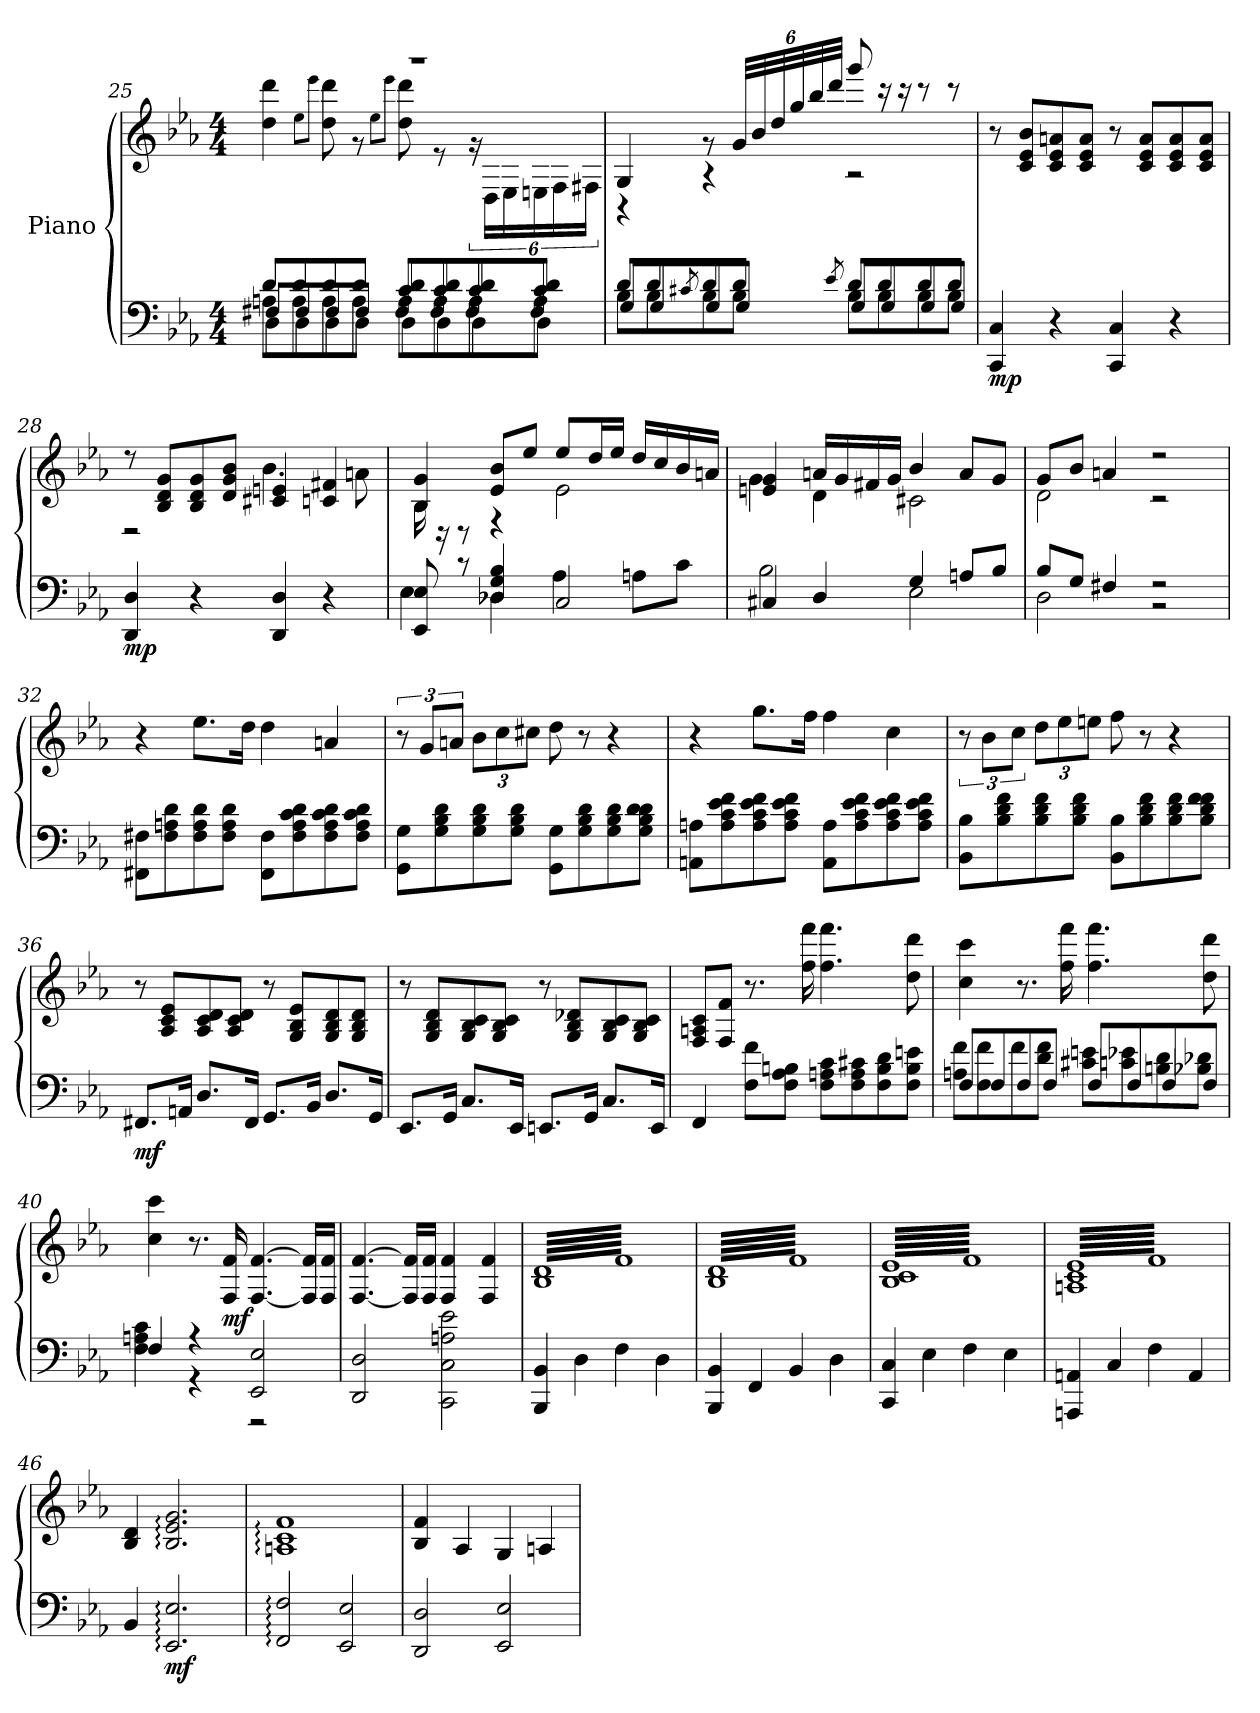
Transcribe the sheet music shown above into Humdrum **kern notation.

**kern	**kern	**dynam
*part1	*part1	*part1
*staff2	*staff1	*staff1/2
*I"Piano	*	*
!!LO:LB:g=z
*clefF4	*clefG2	*
*k[b-e-a-]	*k[b-e-a-]	*
*M4/4	*M4/4	*
*MM60	*MM60	*
=25	=25	=25
*^	*^	*
*	*^	*	*	*
*	*	*^	*	*	*
8d/L	8An\L	8F#X/L	8D\L	1r	4dd\ 4ddd\	.
8d/	8A\	8F#/	8D\	.	.	.
.	.	.	.	.	8qee-\L	.
.	.	.	.	.	8qeee-\J	.
8d/	8A\	8F#/	8D\	.	8dd\ 8ddd\	.
8d/J	8A\J	8F#/J	8D\J	.	8r	.
.	.	.	.	.	8qee-\L	.
.	.	.	.	.	8qeee-\J	.
8c/ 8d/L	8A\L	8F#/L	8D\L	.	8dd\ 8ddd\	.
8c/ 8d/	8A\	8F#/	8D\	.	8r	.
*	*	*	*	*MM55	*	*
8c/ 8d/	8A\	8F#/	8D\	.	24r	.
.	.	.	.	.	24D\LL	.
.	.	.	.	.	24E-\	.
8c/ 8d/J	8A\J	8F#/J	8D\J	.	24En\	.
.	.	.	.	.	24F\	.
.	.	.	.	.	24F#X\JJ	.
*v	*v	*v	*v	*	*	*
=26	=26	=26	=26
*	*MM60	*	*
*^	*	*	*
*	*^	*	*	*
8d/L	8B-\L	8G/L	4G/	4r	.
8d/	8B-\	8G/	.	.	.
8qc#X/	.	.	.	.	.
8d/	8B-\	8G/	8rg	4r	.
*	*	*	*Xbrackettup	*	*
8d/J	8B-\J	8G/J	48g/LLL	.	.
.	.	.	48b-/	.	.
.	.	.	48dd/	.	.
.	.	.	48gg/	.	.
.	.	.	48bb-/	.	.
.	.	.	48ddd/JJJ	.	.
8qe-/	.	.	.	.	.
8d/L	8B-\L	8G/L	8ggg/	2r	.
8d/	8B-\	8G/	16r	.	.
.	.	.	16r	.	.
8d/	8B-\	8G/	8r	.	.
8d/J	8B-\J	8G/J	8r	.	.
*	*	*	*v	*v	*
!!LO:LB:g=z
=27	=27	=27	=27	=27
!	!	!	!	!LO:DY:b=2
*v	*v	*v	*	*
4CC/ 4C/	8r	mp
.	8c/ 8e-/ 8b-/L	.
4r	8c/ 8e-/ 8an/	.
.	8c/ 8e-/ 8a/J	.
4CC/ 4C/	8r	.
.	8c/ 8e-/ 8a/L	.
4r	8c/ 8e-/ 8a/	.
.	8c/ 8e-/ 8a/J	.
=28	=28	=28
*	*^	*
!	!	!	!LO:DY:b=2
4DD/ 4D/	8r	2r	mp
.	8B-/ 8d/ 8g/L	.	.
4r	8B-/ 8d/ 8g/	.	.
.	8d/ 8g/ 8b-/J	.	.
*	*MM55	*	*
4DD/ 4D/	4c#X/ 4en/	4.b-\	.
4r	4cn/ 4f#X/	.	.
.	.	8an\	.
=29	=29	=29	=29
*	*MM65	*	*
*^	*	*	*
8EE-/ 8E-/	4E-\	4B-/ 4g/	16B-\	.
.	.	.	16r	.
8r	.	.	8r	.
4D-X/ 4G/ 4B-/	4D-\	8e-/ 8b-/L	4r	.
.	.	8ee-/J	.	.
2C/	4A-\	8ee-/L	2e-\	.
.	.	16dd/L	.	.
.	.	16ee-/JJ	.	.
.	8An\L	16dd/LL	.	.
.	.	16cc/	.	.
.	8c\J	16b-/	.	.
.	.	16an/JJ	.	.
!!LO:LB:g=z	!!
=30	=30	=30	=30	=30
4C#X/	2B-\	4en/ 4g/	4g\	.
4D/	.	16an/LL	4d\	.
.	.	16g/	.	.
.	.	16f#X/	.	.
.	.	16g/JJ	.	.
4G/	2E-\	4b-/	2c#X\	.
8An/L	.	8a/L	.	.
8B-/J	.	8g/J	.	.
=31	=31	=31	=31	=31
8B-/L	2D\	8g/L	2d\	.
8G/J	.	8b-/J	.	.
4F#X/	.	4an/	.	.
2r	2r	2r	2r	.
*v	*v	*	*	*
*	*v	*v	*
=32	=32	=32
8FF#X\ 8F#X\L	4r	.
8F#\ 8An\ 8d\	.	.
8F#\ 8A\ 8d\	8.ee-\L	.
8F#\ 8A\ 8d\J	.	.
.	16dd\Jk	.
8FF#\ 8F#\L	4dd\	.
8F#\ 8A\ 8c\ 8d\	.	.
8F#\ 8A\ 8c\ 8d\	4an/	.
8F#\ 8A\ 8c\ 8d\J	.	.
!!LO:LB:g=z
=33	=33	=33
*	*brackettup	*
8GG\ 8G\L	12r	.
.	12g/L	.
8G\ 8B-\ 8d\	.	.
.	12an/J	.
*	*Xbrackettup	*
8G\ 8B-\ 8d\	12b-\L	.
.	12cc\	.
8G\ 8B-\ 8d\J	.	.
.	12cc#X\J	.
8GG\ 8G\L	8dd\	.
8G\ 8B-\ 8d\	8r	.
8G\ 8B-\ 8d\	4r	.
8G\ 8B-\ 8d\ 8d\J	.	.
=34	=34	=34
8AAn\ 8An\L	4r	.
8A\ 8c\ 8e-\ 8f\	.	.
8A\ 8c\ 8e-\ 8f\	8.gg\L	.
8A\ 8c\ 8e-\ 8f\J	.	.
.	16ff\Jk	.
8AA\ 8A\L	4ff\	.
8A\ 8c\ 8e-\ 8f\	.	.
8A\ 8c\ 8e-\ 8f\	4cc\	.
8A\ 8c\ 8e-\ 8f\J	.	.
=35	=35	=35
*	*brackettup	*
8BB-\ 8B-\L	12r	.
.	12b-\L	.
8B-\ 8d\ 8f\	.	.
.	12cc\J	.
*	*Xbrackettup	*
8B-\ 8d\ 8f\	12dd\L	.
.	12ee-\	.
8B-\ 8d\ 8f\J	.	.
.	12een\J	.
8BB-\ 8B-\L	8ff\	.
8B-\ 8d\ 8f\	8r	.
8B-\ 8d\ 8f\	4r	.
8B-\ 8d\ 8f\ 8f\J	.	.
!!LO:PB:g=z
=36	=36	=36
!	!	!LO:DY:b=2
8.FF#X/L	8r	mf
.	8A-/ 8c/ 8e-/L	.
16AAn/Jk	.	.
8.D/L	8A-/ 8c/ 8d/	.
.	8A-/ 8c/ 8d/J	.
16FF#/Jk	.	.
8.GG/L	8r	.
.	8G/ 8B-/ 8e-/L	.
16BB-/Jk	.	.
8.D/L	8G/ 8B-/ 8d/	.
.	8G/ 8B-/ 8d/J	.
16GG/Jk	.	.
=37	=37	=37
8.EE-/L	8r	.
.	8G/ 8B-/ 8d/L	.
16GG/Jk	.	.
8.C/L	8G/ 8B-/ 8c/	.
.	8G/ 8B-/ 8c/J	.
16EE-/Jk	.	.
8.EEn/L	8r	.
.	8G/ 8B-/ 8d-X/L	.
16GG/Jk	.	.
8.C/L	8G/ 8B-/ 8c/	.
.	8G/ 8B-/ 8c/J	.
16EE/Jk	.	.
=38	=38	=38
4FF/	8F/ 8An/ 8c/L	.
.	8F/ 8f/J	.
8F\ 8f\L	8.r	.
8F\ 8A-\ 8Bn\J	.	.
.	16ff\ 16fff\	.
8F\ 8An\ 8c\L	4.ff\ 4.fff\	.
8F\ 8A\ 8c#X\	.	.
8F\ 8B\ 8d\	.	.
8F\ 8B\ 8en\J	8dd\ 8ddd\	.
!!LO:LB:g=z
=39	=39	=39
*^	*	*
8F/L	8An\ 8f\L	4cc\ 4ccc\	.
8F/	8F\ 8f\	.	.
8F/	8f\	8.r	.
8F/J	8d\ 8f\J	.	.
.	.	16ff\ 16fff\	.
8F/L	8c#X\ 8en\L	4.ff\ 4.fff\	.
8F/	8cn\ 8e-X\	.	.
8F/	8Bn\ 8d\	.	.
8F/J	8B-X\ 8d-X\J	8dd\ 8ddd\	.
=40	=40	=40	=40
4F/	4F\ 4An\ 4c\	4cc\ 4ccc\	.
4r	4r	8.r	.
*	*	*MM60	*
!	!	!	!LO:DY:b
.	.	16F/ 16f/	mf
2EE-/ 2E-/	2r	[4.F/ [4.f/	.
.	.	16F/] 16f/]LL	.
.	.	16F/ 16f/JJ	.
*v	*v	*	*
=41	=41	=41
*	*MM50	*
2DD/ 2D/	[4.F/ [4.f/	.
.	16F/] 16f/]LL	.
.	16F/ 16f/JJ	.
2CC\ 2C\ 2An\ 2e-\	4F/ 4f/	.
.	4F/ 4f/	.
=42	=42	=42
*	*brackettup	*
*	*MM70	*
!	!	!LO:DY:b=2
!	!	!LO:DY:n=1:b=2
!	!	!LO:DY:n=2:b
*	*tremolo	*
4BBB-/ 4BB-/	64B- 64dLLLL	p mp p
.	64f	.
.	64B- 64d	.
.	64f	.
.	64B- 64d	.
.	64f	.
.	64B- 64d	.
.	64f	.
.	64B- 64d	.
.	64f	.
.	64B- 64d	.
.	64f	.
.	64B- 64d	.
.	64f	.
.	64B- 64d	.
.	64f	.
4D\	64B- 64d	.
.	64f	.
.	64B- 64d	.
.	64f	.
.	64B- 64d	.
.	64f	.
.	64B- 64d	.
.	64f	.
.	64B- 64d	.
.	64f	.
.	64B- 64d	.
.	64f	.
.	64B- 64d	.
.	64f	.
.	64B- 64d	.
.	64f	.
4F\	64B- 64d	.
.	64f	.
.	64B- 64d	.
.	64f	.
.	64B- 64d	.
.	64f	.
.	64B- 64d	.
.	64f	.
.	64B- 64d	.
.	64f	.
.	64B- 64d	.
.	64f	.
.	64B- 64d	.
.	64f	.
.	64B- 64d	.
.	64f	.
4D\	64B- 64d	.
.	64f	.
.	64B- 64d	.
.	64f	.
.	64B- 64d	.
.	64f	.
.	64B- 64d	.
.	64f	.
.	64B- 64d	.
.	64f	.
.	64B- 64d	.
.	64f	.
.	64B- 64d	.
.	64f	.
.	64B- 64d	.
.	64fJJJJ	.
!!LO:LB:g=z
=43	=43	=43
4BBB-/ 4BB-/	64B- 64dLLLL	.
.	64f	.
.	64B- 64d	.
.	64f	.
.	64B- 64d	.
.	64f	.
.	64B- 64d	.
.	64f	.
.	64B- 64d	.
.	64f	.
.	64B- 64d	.
.	64f	.
.	64B- 64d	.
.	64f	.
.	64B- 64d	.
.	64f	.
4FF/	64B- 64d	.
.	64f	.
.	64B- 64d	.
.	64f	.
.	64B- 64d	.
.	64f	.
.	64B- 64d	.
.	64f	.
.	64B- 64d	.
.	64f	.
.	64B- 64d	.
.	64f	.
.	64B- 64d	.
.	64f	.
.	64B- 64d	.
.	64f	.
4BB-/	64B- 64d	.
.	64f	.
.	64B- 64d	.
.	64f	.
.	64B- 64d	.
.	64f	.
.	64B- 64d	.
.	64f	.
.	64B- 64d	.
.	64f	.
.	64B- 64d	.
.	64f	.
.	64B- 64d	.
.	64f	.
.	64B- 64d	.
.	64f	.
4D\	64B- 64d	.
.	64f	.
.	64B- 64d	.
.	64f	.
.	64B- 64d	.
.	64f	.
.	64B- 64d	.
.	64f	.
.	64B- 64d	.
.	64f	.
.	64B- 64d	.
.	64f	.
.	64B- 64d	.
.	64f	.
.	64B- 64d	.
.	64fJJJJ	.
=44	=44	=44
4CC/ 4C/	64B- 64c 64e-LLLL	.
.	64f	.
.	64B- 64c 64e-	.
.	64f	.
.	64B- 64c 64e-	.
.	64f	.
.	64B- 64c 64e-	.
.	64f	.
.	64B- 64c 64e-	.
.	64f	.
.	64B- 64c 64e-	.
.	64f	.
.	64B- 64c 64e-	.
.	64f	.
.	64B- 64c 64e-	.
.	64f	.
4E-\	64B- 64c 64e-	.
.	64f	.
.	64B- 64c 64e-	.
.	64f	.
.	64B- 64c 64e-	.
.	64f	.
.	64B- 64c 64e-	.
.	64f	.
.	64B- 64c 64e-	.
.	64f	.
.	64B- 64c 64e-	.
.	64f	.
.	64B- 64c 64e-	.
.	64f	.
.	64B- 64c 64e-	.
.	64f	.
4F\	64B- 64c 64e-	.
.	64f	.
.	64B- 64c 64e-	.
.	64f	.
.	64B- 64c 64e-	.
.	64f	.
.	64B- 64c 64e-	.
.	64f	.
.	64B- 64c 64e-	.
.	64f	.
.	64B- 64c 64e-	.
.	64f	.
.	64B- 64c 64e-	.
.	64f	.
.	64B- 64c 64e-	.
.	64f	.
4E-\	64B- 64c 64e-	.
.	64f	.
.	64B- 64c 64e-	.
.	64f	.
.	64B- 64c 64e-	.
.	64f	.
.	64B- 64c 64e-	.
.	64f	.
.	64B- 64c 64e-	.
.	64f	.
.	64B- 64c 64e-	.
.	64f	.
.	64B- 64c 64e-	.
.	64f	.
.	64B- 64c 64e-	.
.	64fJJJJ	.
=45	=45	=45
4AAAn/ 4AAn/	64An 64c 64e-LLLL	.
.	64f	.
.	64An 64c 64e-	.
.	64f	.
.	64An 64c 64e-	.
.	64f	.
.	64An 64c 64e-	.
.	64f	.
.	64An 64c 64e-	.
.	64f	.
.	64An 64c 64e-	.
.	64f	.
.	64An 64c 64e-	.
.	64f	.
.	64An 64c 64e-	.
.	64f	.
4C/	64An 64c 64e-	.
.	64f	.
.	64An 64c 64e-	.
.	64f	.
.	64An 64c 64e-	.
.	64f	.
.	64An 64c 64e-	.
.	64f	.
.	64An 64c 64e-	.
.	64f	.
.	64An 64c 64e-	.
.	64f	.
.	64An 64c 64e-	.
.	64f	.
.	64An 64c 64e-	.
.	64f	.
4F\	64An 64c 64e-	.
.	64f	.
.	64An 64c 64e-	.
.	64f	.
.	64An 64c 64e-	.
.	64f	.
.	64An 64c 64e-	.
.	64f	.
.	64An 64c 64e-	.
.	64f	.
.	64An 64c 64e-	.
.	64f	.
.	64An 64c 64e-	.
.	64f	.
.	64An 64c 64e-	.
.	64f	.
4AA/	64An 64c 64e-	.
.	64f	.
.	64An 64c 64e-	.
.	64f	.
.	64An 64c 64e-	.
.	64f	.
.	64An 64c 64e-	.
.	64f	.
.	64An 64c 64e-	.
.	64f	.
.	64An 64c 64e-	.
.	64f	.
.	64An 64c 64e-	.
.	64f	.
.	64An 64c 64e-	.
.	64fJJJJ	.
*	*Xtremolo	*
=46	=46	=46
4BB-/	4B-/ 4d/	.
.	.	.
.	.	.
.	.	.
.	.	.
.	.	.
.	.	.
.	.	.
.	.	.
.	.	.
.	.	.
.	.	.
.	.	.
.	.	.
.	.	.
.	.	.
!	!	!LO:DY:b=2
2.EE-/: 2.E-/:	2.B-/: 2.e-/: 2.g/:	mf
.	.	.
.	.	.
.	.	.
.	.	.
.	.	.
.	.	.
.	.	.
.	.	.
.	.	.
.	.	.
.	.	.
.	.	.
.	.	.
.	.	.
.	.	.
=47	=47	=47
2FF/: 2F/:	1An: 1c: 1f:	.
2EE-/ 2E-/	.	.
=48	=48	=48
2DD/ 2D/	4B-/ 4f/	.
.	4A-/	.
2EE-/ 2E-/	4G/	.
.	4An/	.
=	=	=
*-	*-	*-
